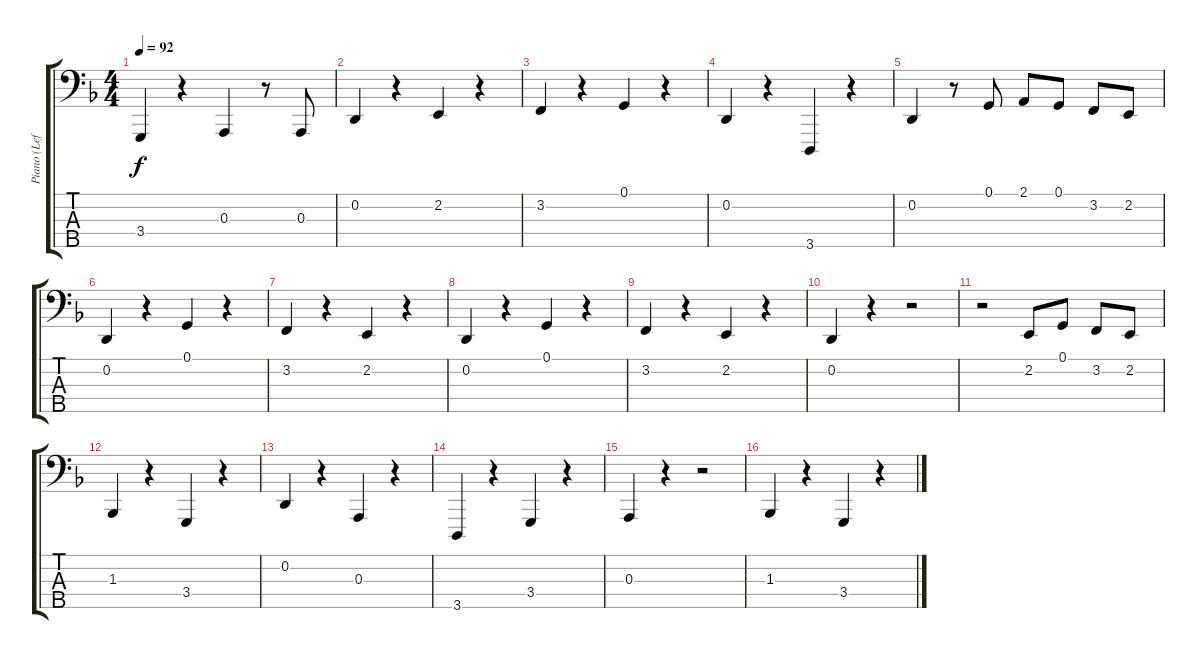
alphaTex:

\track ("Piano (Left Hand)" "Piano (Lef") {instrument acousticgrandpiano}
\staff {score tabs}
\tuning (G2 D2 A1 E1 B0) {hide}
\ts (4 4)
\tempo 92
\clef f4
\ks f
3.4.4{dy f} r.4 0.3.4 r.8 0.3.8 |
0.2.4 r.4 2.2.4 r.4 |
3.2.4 r.4 0.1.4 r.4 |
0.2.4 r.4 3.5.4 r.4 |
0.2.4 r.8 0.1.8 2.1.8 0.1.8 3.2.8 2.2.8 |
0.2.4 r.4 0.1.4 r.4 |
3.2.4 r.4 2.2.4 r.4 |
0.2.4 r.4 0.1.4 r.4 |
3.2.4 r.4 2.2.4 r.4 |
0.2.4 r.4 r.2 |
r.2 2.2.8 0.1.8 3.2.8 2.2.8 |
1.3.4 r.4 3.4.4 r.4 |
0.2.4 r.4 0.3.4 r.4 |
3.5.4 r.4 3.4.4 r.4 |
0.3.4 r.4 r.2 |
1.3.4 r.4 3.4.4 r.4
